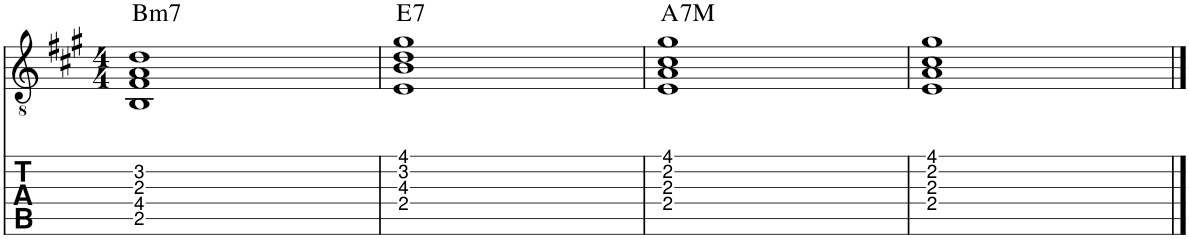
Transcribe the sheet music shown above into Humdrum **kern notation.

**kern	**kern	**harte
*part1	*part1	*part1
*staff2	*staff1	*
*I"Guitare classique	*	*
*I'Guit.	*	*
*stria6	*	*
*	*clefGv2	*
*k[f#c#g#]	*k[f#c#g#]	*
*M4/4	*M4/4	*
=1	=1	=1
!	!	!LO:H:kt=m7
1BB 1F# 1A 1d	1BB 1F# 1A 1d	B:min7
=2	=2	=2
!	!	!LO:H:kt=7
1E 1B 1d 1g#	1E 1B 1d 1g#	E:7
=3	=3	=3
!	!	!LO:H:kt=7
1E 1A 1c# 1g#	1E 1A 1c# 1g#	A:7
=4	=4	=4
1E 1A 1c# 1g#	1E 1A 1c# 1g#	.
==	==	==
*-	*-	*-
